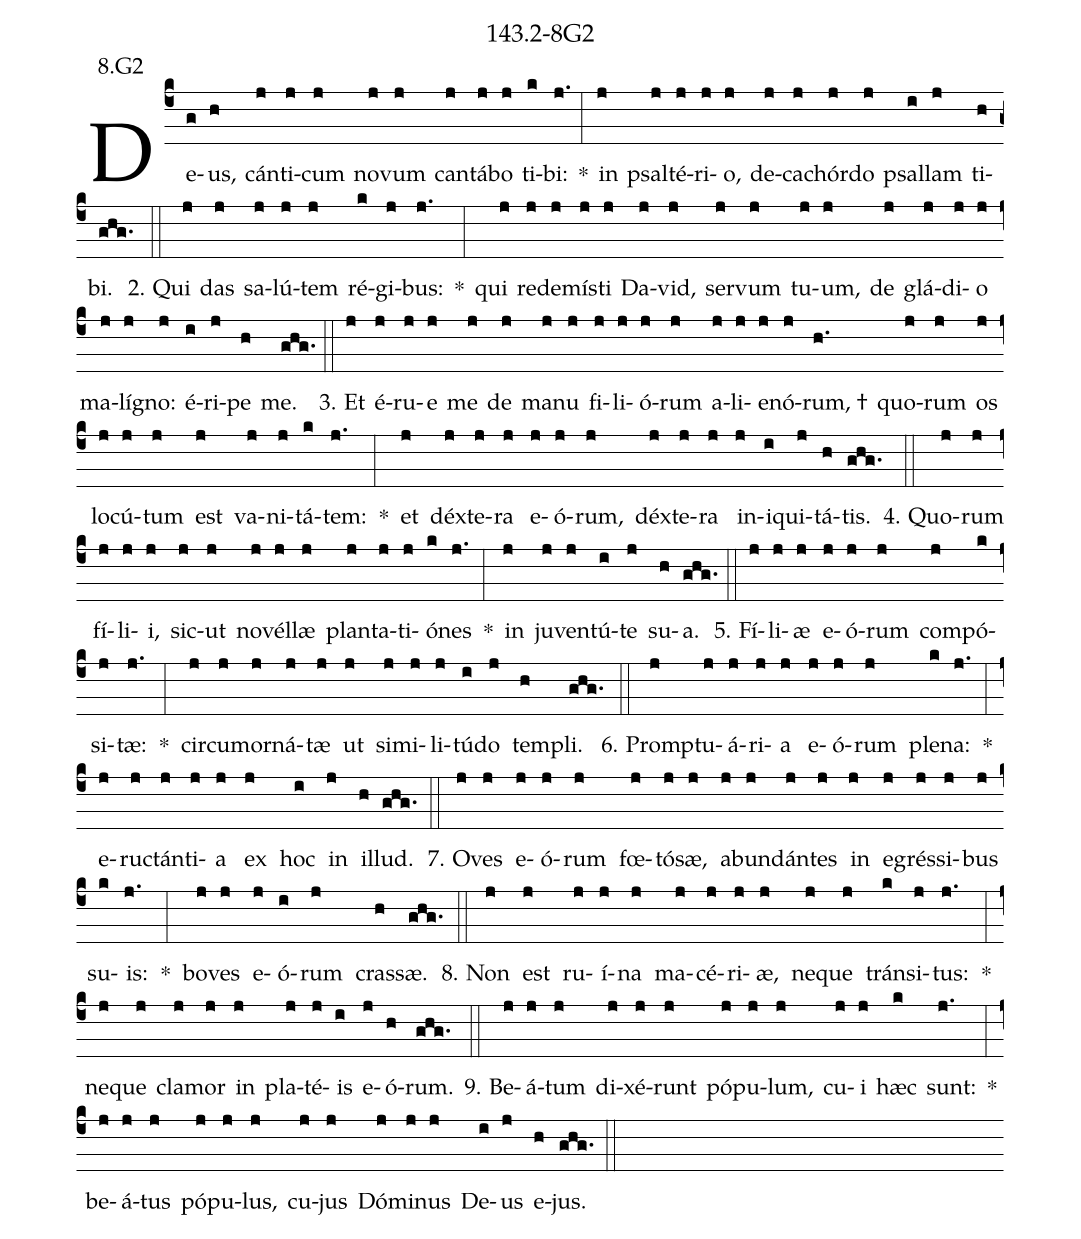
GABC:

name: 143.2-8G2;
annotation: 8.G2;
%%
(c4)De(g)us,(h) cán(j)ti(j)cum(j) no(j)vum(j) can(j)tá(j)bo(j) ti(k)bi:(j.) *(:) in(j) psal(j)té(j)ri(j)o,(j) de(j)ca(j)chór(j)do(j) psal(i)lam(j) ti(h)bi.(ghg.) (::)
2. Qui(j) das(j) sa(j)lú(j)tem(j) ré(k)gi(j)bus:(j.) *(:) qui(j) red(j)e(j)mís(j)ti(j) Da(j)vid,(j) ser(j)vum(j) tu(j)um,(j) de(j) glá(j)di(j)o(j) ma(j)lí(j)gno:(j) é(i)ri(j)pe(h) me.(ghg.) (::)
3. Et(j) é(j)ru(j)e(j) me(j) de(j) ma(j)nu(j) fi(j)li(j)ó(j)rum(j) a(j)li(j)e(j)nó(j)rum, †(h.) quo(j)rum(j) os(j) lo(j)cú(j)tum(j) est(j) va(j)ni(j)tá(k)tem:(j.) *(:) et(j) déx(j)te(j)ra(j) e(j)ó(j)rum,(j) déx(j)te(j)ra(j) in(j)i(i)qui(j)tá(h)tis.(ghg.) (::)
4. Quo(j)rum(j) fí(j)li(j)i,(j) sic(j)ut(j) no(j)vél(j)læ(j) plan(j)ta(j)ti(j)ó(k)nes(j.) *(:) in(j) ju(j)ven(j)tú(i)te(j) su(h)a.(ghg.) (::)
5. Fí(j)li(j)æ(j) e(j)ó(j)rum(j) com(j)pó(k)si(j)tæ:(j.) *(:) cir(j)cum(j)or(j)ná(j)tæ(j) ut(j) si(j)mi(j)li(j)tú(i)do(j) tem(h)pli.(ghg.) (::)
6. Promp(j)tu(j)á(j)ri(j)a(j) e(j)ó(j)rum(j) ple(k)na:(j.) *(:) e(j)ruc(j)tán(j)ti(j)a(j) ex(j) hoc(i) in(j) il(h)lud.(ghg.) (::)
7. O(j)ves(j) e(j)ó(j)rum(j) fœ(j)tó(j)sæ,(j) ab(j)un(j)dán(j)tes(j) in(j) e(j)grés(j)si(j)bus(j) su(k)is:(j.) *(:) bo(j)ves(j) e(j)ó(i)rum(j) cras(h)sæ.(ghg.) (::)
8. Non(j) est(j) ru(j)í(j)na(j) ma(j)cé(j)ri(j)æ,(j) ne(j)que(j) tráns(k)i(j)tus:(j.) *(:) ne(j)que(j) cla(j)mor(j) in(j) pla(j)té(j)is(i) e(j)ó(h)rum.(ghg.) (::)
9. Be(j)á(j)tum(j) di(j)xé(j)runt(j) pó(j)pu(j)lum,(j) cu(j)i(j) hæc(k) sunt:(j.) *(:) be(j)á(j)tus(j) pó(j)pu(j)lus,(j) cu(j)jus(j) Dó(j)mi(j)nus(j) De(i)us(j) e(h)jus.(ghg.) (::)
